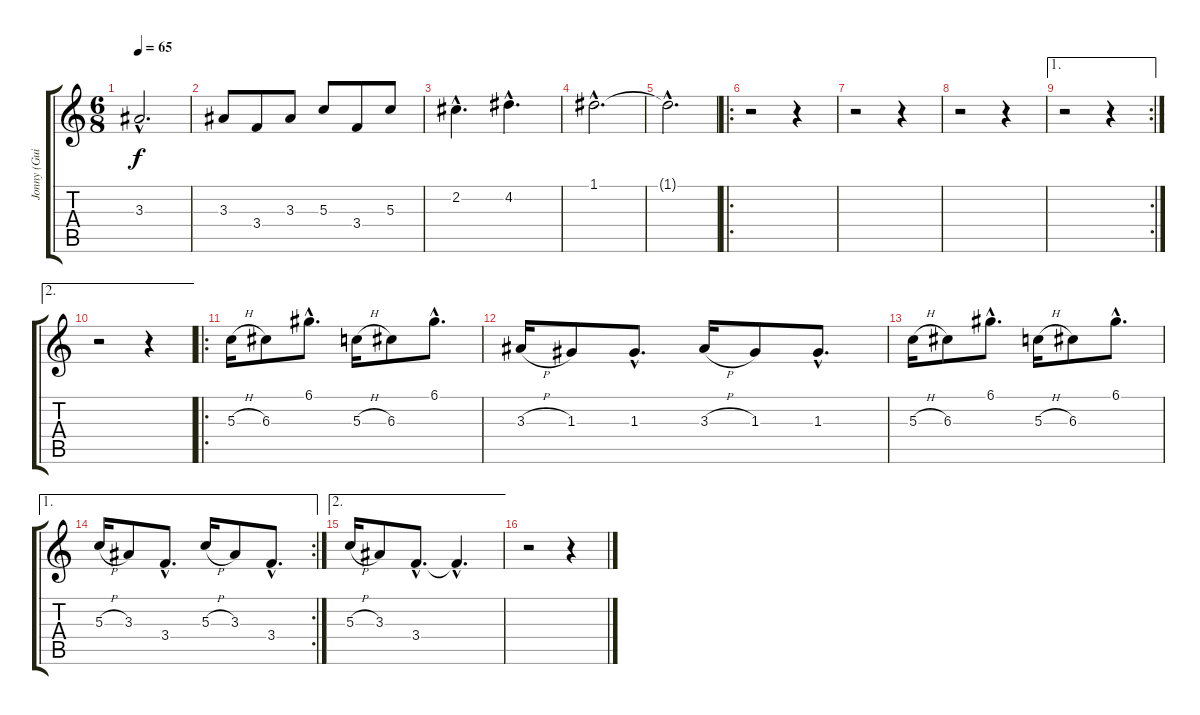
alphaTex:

\track ("Jonny (Guitar 2)" "Jonny (Gui") {instrument electricguitarjazz}
\staff {score tabs}
\tuning (D4 B3 G3 D3 A2 E2) {hide}
\ts (6 8)
\tempo 65
\clef g2
\ks c
3.3{hac t}.2{d dy f} |
3.3.8 3.4.8 3.3.8 5.3.8 3.4.8 5.3.8 |
2.2{hac}.4{d} 4.2{hac}.4{d} |
1.1{hac}.2{d} |
1.1{hac t}.2{d} |
\ro
r.2 r.4 |
r.2 r.4 |
r.2 r.4 |
\ae 1
\rc 2
r.2 r.4 |
\ae 2
r.2 r.4 |
\ro
5.3{h}.16 6.3.8 6.1{hac}.8{d} 5.3{h}.16 6.3.8 6.1{hac}.8{d} |
3.3{h}.16 1.3.8 1.3{hac}.8{d} 3.3{h}.16 1.3.8 1.3{hac}.8{d} |
5.3{h}.16 6.3.8 6.1{hac}.8{d} 5.3{h}.16 6.3.8 6.1{hac}.8{d} |
\ae 1
\rc 2
5.3{h}.16 3.3.8 3.4{hac}.8{d} 5.3{h}.16 3.3.8 3.4{hac}.8{d} |
\ae 2
5.3{h}.16 3.3.8 3.4{hac}.8{d} 3.4{hac t}.4{d} |
r.2 r.4
